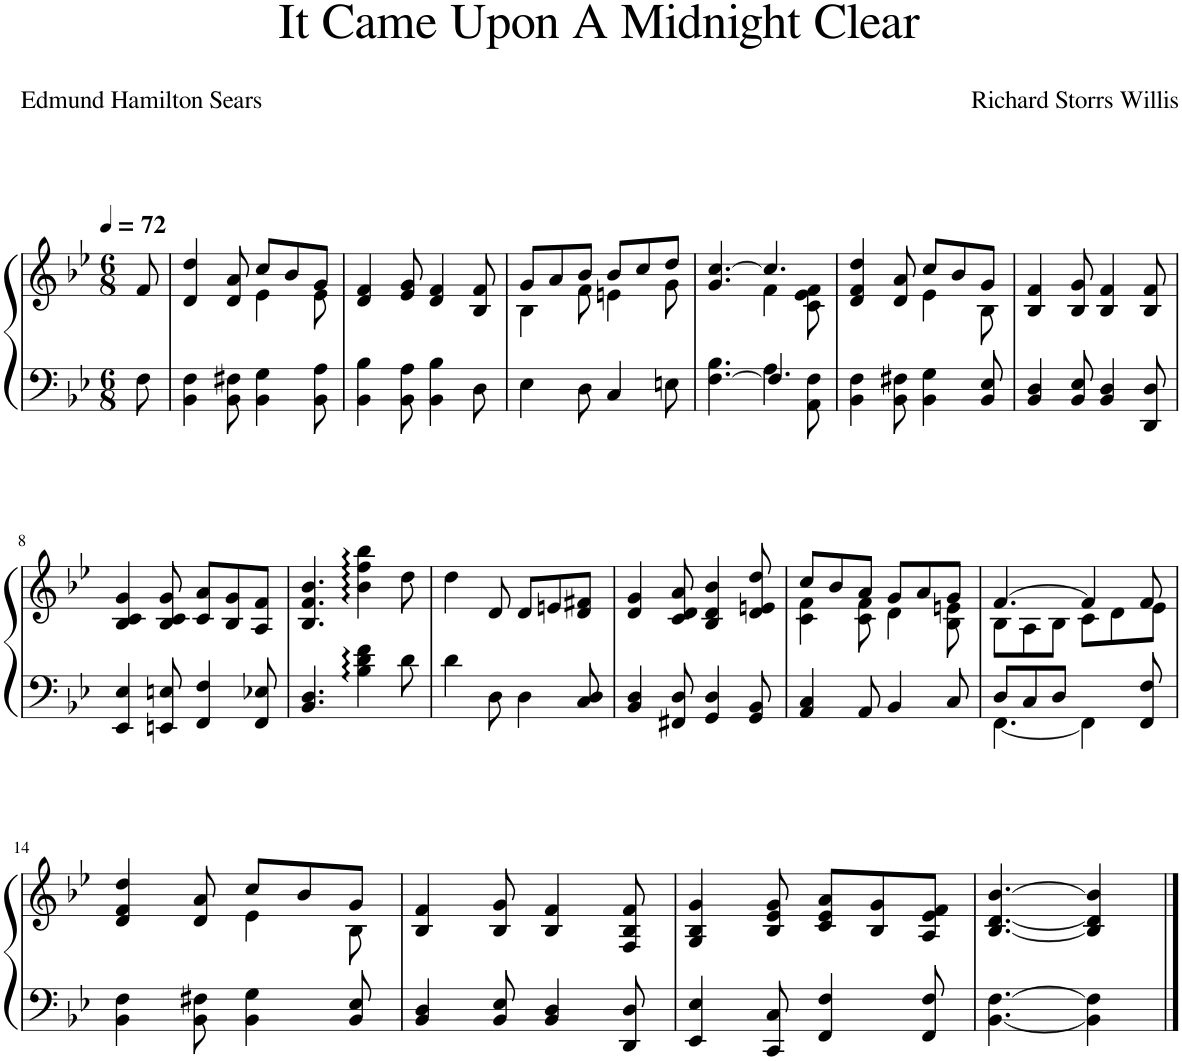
**kern	**kern
*part1	*part1
*staff2	*staff1
*I"Piano	*
*I'Pno.	*
*clefF4	*clefG2
*k[b-e-]	*k[b-e-]
*M6/8	*M6/8
*MM72	*MM72
=1	=1
8F\	8f/
=2	=2
*	*^
4BB-\ 4F\	4d/ 4dd/	4.ryy
8BB-\ 8F#X\	8d/ 8a/	.
4BB-\ 4G\	4e-\	8cc/L
.	.	8b-/
8BB-\ 8A\	8e-\	8g/J
*	*v	*v
=3	=3
4BB-\ 4B-\	4d/ 4f/
8BB-\ 8A\	8e-/ 8g/
4BB-\ 4B-\	4d/ 4f/
8D\	8B-/ 8f/
=4	=4
*	*^
4E-\	4B-\	8g/L
.	.	8a/
8D\	8f\	8b-/J
4C/	4en\	8b-/L
.	.	8cc/
8En\	8g\	8dd/J
=5	=5	=5
*^	*	*
[4.F\ 4.B-\	4.ryy	4.g/ [4.cc/	4.ryy
4.F/]	4A\	4.cc/]	4f\
.	8AA\ 8F\	.	8c\ 8e-\ 8f\
*v	*v	*	*
=6	=6	=6
4BB-\ 4F\	4d/ 4f/ 4dd/	4.ryy
8BB-\ 8F#X\	8d/ 8a/	.
4BB-\ 4G\	4e-\	8cc/L
.	.	8b-/
8BB-/ 8E-/	8B-\	8g/J
*	*v	*v
=7	=7
4BB-/ 4D/	4B-/ 4f/
8BB-/ 8E-/	8B-/ 8g/
4BB-/ 4D/	4B-/ 4f/
8DD/ 8D/	8B-/ 8f/
!!LO:LB:g=z
=8	=8
4EE-/ 4E-/	4B-/ 4c/ 4g/
8EEn/ 8En/	8B-/ 8c/ 8g/
4FF/ 4F/	8c/ 8a/L
.	8B-/ 8g/
8FF/ 8E-X/	8A/ 8f/J
=9	=9
4.BB-/ 4.D/	4.B-/ 4.f/ 4.b-/
4B-\: 4d\: 4f\:	4b-\: 4ff\: 4bb-\:
8d\	8dd\
=10	=10
4d\	4dd\
8D\	8d/
4D\	8d/L
.	8en/
8C/ 8D/	8d/ 8f#X/J
=11	=11
4BB-/ 4D/	4d/ 4g/
8FF#X/ 8D/	8c/ 8d/ 8a/
4GG/ 4D/	4B-/ 4d/ 4b-/
8GG/ 8BB-/	8d/ 8en/ 8dd/
=12	=12
*	*^
4AA/ 4C/	4c\ 4f\	8cc/L
.	.	8b-/
8AA/	8c\ 8f\	8a/J
4BB-/	4d\	8g/L
.	.	8a/
8C/	8B-\ 8en\	8g/J
=13	=13	=13
*^	*	*
[4.FF\	8D/L	[4.f/	8B-\L
.	8C/	.	8A\
.	8D/J	.	8B-\J
4FF\]	4.ryy	4f/]	8c\L
.	.	.	8d\
8FF/ 8F/	.	8f/	8e-\J
*v	*v	*	*
!!LO:LB:g=z	!!
=14	=14	=14
4BB-\ 4F\	4d/ 4f/ 4dd/	4.ryy
8BB-\ 8F#X\	8d/ 8a/	.
4BB-\ 4G\	4e-\	8cc/L
.	.	8b-/
8BB-/ 8E-/	8B-\	8g/J
*	*v	*v
=15	=15
4BB-/ 4D/	4B-/ 4f/
8BB-/ 8E-/	8B-/ 8g/
4BB-/ 4D/	4B-/ 4f/
8DD/ 8D/	8F/ 8B-/ 8f/
=16	=16
4EE-/ 4E-/	4G/ 4B-/ 4g/
8CC/ 8C/	8B-/ 8e-/ 8g/
4FF/ 4F/	8c/ 8e-/ 8a/L
.	8B-/ 8g/
8FF/ 8F/	8A/ 8e-/ 8f/J
=17	=17
[4.BB-\ [4.F\	[4.B-/ [4.d/ [4.b-/
4BB-\] 4F\]	4B-/] 4d/] 4b-/]
==	==
*-	*-
